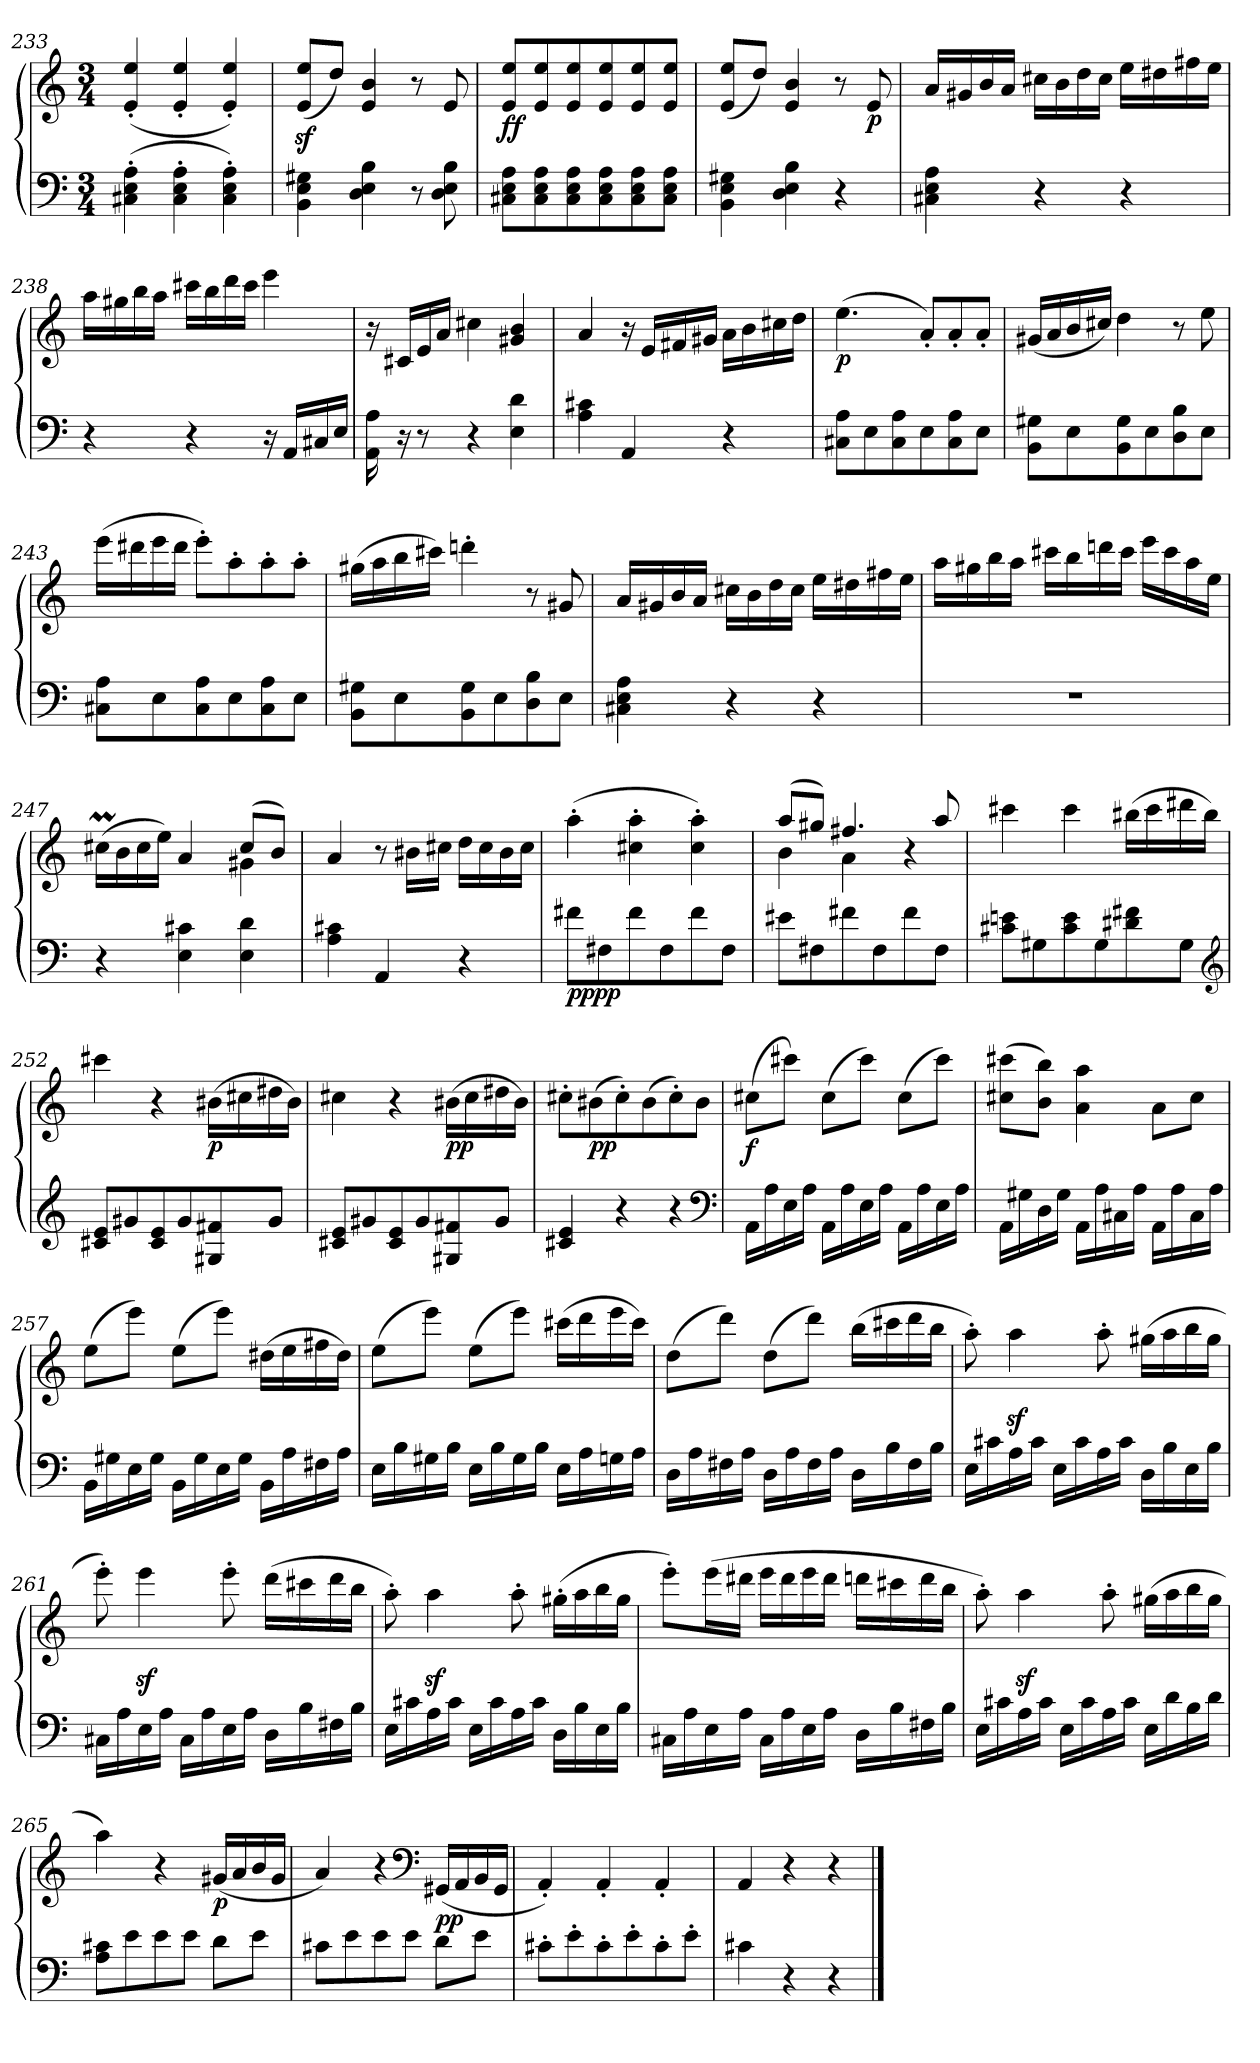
**kern	**kern	**dynam
*part1	*part1	*part1
*staff2	*staff1	*staff1/2
!!LO:PB:g=z
*clefF4	*clefG2	*
*M3/4	*M3/4	*
=233	=233	=233
(>4C#'\ 4E'\ 4A'\	(<4e'/ 4ee'/	.
4C#'\ 4E'\ 4A'\	4e'/ 4ee'/	.
4C#'\ 4E'\ 4A'\)	4e'/ 4ee'/)	.
=234	=234	=234
4BB\ 4E\ 4G#\	(>8ez</ 8eez</L	.
.	8dd/J)	.
4D\ 4E\ 4B\	4e/ 4b/	.
8r	8r	.
8D\ 8E\ 8B\	8e/	.
=235	=235	=235
!	!	!LO:DY:b
8C#\ 8E\ 8A\L	8e/ 8ee/L	ff
8C#\ 8E\ 8A\	8e/ 8ee/	.
8C#\ 8E\ 8A\	8e/ 8ee/	.
8C#\ 8E\ 8A\	8e/ 8ee/	.
8C#\ 8E\ 8A\	8e/ 8ee/	.
8C#\ 8E\ 8A\J	8e/ 8ee/J	.
=236	=236	=236
4BB\ 4E\ 4G#\	(>8e/ 8ee/L	.
.	8dd/J)	.
4D\ 4E\ 4B\	4e/ 4b/	.
4r	8r	.
!	!	!LO:DY:b
.	8e/	p
=237	=237	=237
4C#\ 4E\ 4A\	16a/LL	.
.	16g#/	.
.	16b/	.
.	16a/JJ	.
4r	16cc#\LL	.
.	16b\	.
.	16dd\	.
.	16cc#\JJ	.
4r	16ee\LL	.
.	16dd#X\	.
.	16ff#\	.
.	16ee\JJ	.
=238	=238	=238
4r	16aa\LL	.
.	16gg#\	.
.	16bb\	.
.	16aa\JJ	.
4r	16ccc#\LL	.
.	16bb\	.
.	16ddd\	.
.	16ccc#\JJ	.
16r	4eee\	.
16AA/LL	.	.
16C#/	.	.
16E/JJ	.	.
!!LO:LB:g=z
=239	=239	=239
16AA\ 16A\	16r	.
16r	16c#/LL	.
8r	16e/	.
.	16a/JJ	.
4r	4cc#\	.
4E\ 4d\	4g#/ 4b/	.
=240	=240	=240
4A\ 4c#\	4a/	.
4AA/	16r	.
.	16e/LL	.
.	16f#/	.
.	16g#/JJ	.
4r	16a\LL	.
.	16b\	.
.	16cc#\	.
.	16dd\JJ	.
=241	=241	=241
!	!	!LO:DY:b
8C#\ 8A\L	(>4.ee\	p
8E\	.	.
8C#\ 8A\	.	.
8E\	8a'/L)	.
8C#\ 8A\	8a'/	.
8E\J	8a'/J	.
=242	=242	=242
8BB\ 8G#\L	(<16g#/LL	.
.	16a/	.
8E\	16b/	.
.	16cc#/JJ)	.
8BB\ 8G#\	4dd\	.
8E\	.	.
8D\ 8B\	8r	.
8E\J	8ee\	.
=243	=243	=243
8C#\ 8A\L	(>16eee\LL	.
.	16ddd#X\	.
8E\	16eee\	.
.	16ddd#\JJ	.
8C#\ 8A\	8eee'\L)	.
8E\	8aa'\	.
8C#\ 8A\	8aa'\	.
8E\J	8aa'\J	.
=244	=244	=244
8BB\ 8G#\L	(>16gg#\LL	.
.	16aa\	.
8E\	16bb\	.
.	16ccc#\JJ)	.
8BB\ 8G#\	4dddn'\	.
8E\	.	.
8D\ 8B\	8r	.
8E\J	8g#/	.
!!LO:LB:g=z
=245	=245	=245
4C#\ 4E\ 4A\	16a/LL	.
.	16g#/	.
.	16b/	.
.	16a/JJ	.
4r	16cc#\LL	.
.	16b\	.
.	16dd\	.
.	16cc#\JJ	.
4r	16ee\LL	.
.	16dd#X\	.
.	16ff#\	.
.	16ee\JJ	.
=246	=246	=246
2.r	16aa\LL	.
.	16gg#\	.
.	16bb\	.
.	16aa\JJ	.
.	16ccc#\LL	.
.	16bb\	.
.	16dddn\	.
.	16ccc#\JJ	.
.	16eee\LL	.
.	16ccc#\	.
.	16aa\	.
.	16ee\JJ	.
=247	=247	=247
*	*^	*
4r	(>16cc#m\LL	8ryy	.
.	16b\	.	.
.	16cc#\	4ryy	.
.	16ee\JJ)	.	.
4E\ 4c#\	4a/	.	.
.	.	8ryy	.
4E\ 4d\	(>8cc#/L	4g#\	.
.	8b/J)	.	.
*	*v	*v	*
=248	=248	=248
4A\ 4c#\	4a/	.
4AA/	8r	.
.	16b#X\LL	.
.	16cc#\JJ	.
4r	16dd\LL	.
.	16cc#\	.
.	16b#\	.
.	16cc#\JJ	.
=249	=249	=249
!	!	!LO:DY:b=2
!	!	!LO:DY:n=1:b
8f#\L	(>4aa'\	pp pp
8F#\	.	.
8f#\	4cc#'\ 4aa'\	.
8F#\	.	.
8f#\	4cc#'\ 4aa'\)	.
8F#\J	.	.
!!LO:LB:g=z
=250	=250	=250
*	*^	*
8e#X\L	(>8aa/L	4b\	.
8F#\	8gg#/J)	.	.
8f#\	4.ff#/	4a\	.
8F#\	.	.	.
8f#\	.	4ra	.
8F#\J	8aa/	.	.
*	*v	*v	*
=251	=251	=251
8c#\ 8en\L	4ccc#\	.
8G#\	.	.
8c#\ 8e\	4ccc#\	.
8G#\	.	.
8d#X\ 8f#\	(>16bb#X\LL	.
.	16ccc#\	.
8G#\J	16ddd#X\	.
.	16bb#\JJ)	.
*clefG2	*	*
=252	=252	=252
8c#/ 8e/L	4ccc#\	.
8g#/	.	.
8c#/ 8e/	4r	.
8g#/	.	.
!	!	!LO:DY:b
8G#/ 8f#/	(>16b#X\LL	p
.	16cc#\	.
8g#/J	16dd#X\	.
.	16b#\JJ)	.
=253	=253	=253
8c#/ 8e/L	4cc#\	.
8g#/	.	.
8c#/ 8e/	4r	.
8g#/	.	.
!	!	!LO:DY:b
8G#/ 8f#/	(>16b#X\LL	pp
.	16cc#\	.
8g#/J	16dd#X\	.
.	16b#\JJ)	.
=254	=254	=254
4c#/ 4e/	8cc#'\L	.
!	!	!LO:DY:b
.	(>8b#X\	pp
4r	8cc#'\)	.
.	(>8b#\	.
4r	8cc#'\)	.
.	8b#\J	.
*clefF4	*	*
!!LO:LB:g=z
=255	=255	=255
!	!	!LO:DY:b
16AA\LL	(>8cc#\L	f
16A\	.	.
16E\	8ccc#\J)	.
16A\JJ	.	.
16AA\LL	(>8cc#\L	.
16A\	.	.
16E\	8ccc#\J)	.
16A\JJ	.	.
16AA\LL	(>8cc#\L	.
16A\	.	.
16E\	8ccc#\J)	.
16A\JJ	.	.
=256	=256	=256
16AA\LL	(>8cc#\ 8ccc#\L	.
16G#\	.	.
16D\	8b\ 8bb\J)	.
16G#\JJ	.	.
16AA\LL	4a\ 4aa\	.
16A\	.	.
16C#\	.	.
16A\JJ	.	.
16AA\LL	8a\L	.
16A\	.	.
16C#\	8cc#\J	.
16A\JJ	.	.
=257	=257	=257
16BB\LL	(>8ee\L	.
16G#\	.	.
16E\	8eee\J)	.
16G#\JJ	.	.
16BB\LL	(>8ee\L	.
16G#\	.	.
16E\	8eee\J)	.
16G#\JJ	.	.
16BB\LL	(>16dd#X\LL	.
16A\	16ee\	.
16F#\	16ff#\	.
16A\JJ	16dd#\JJ)	.
=258	=258	=258
16E\LL	(>8ee\L	.
16B\	.	.
16G#\	8eee\J)	.
16B\JJ	.	.
16E\LL	(>8ee\L	.
16B\	.	.
16G#\	8eee\J)	.
16B\JJ	.	.
16E\LL	(>16ccc#\LL	.
16A\	16ddd\	.
16Gn\	16eee\	.
16A\JJ	16ccc#\JJ)	.
!!LO:LB:g=z
=259	=259	=259
16D\LL	(>8dd\L	.
16A\	.	.
16F#\	8ddd\J)	.
16A\JJ	.	.
16D\LL	(>8dd\L	.
16A\	.	.
16F#\	8ddd\J)	.
16A\JJ	.	.
16D\LL	(>16bb\LL	.
16B\	16ccc#\	.
16F#\	16ddd\	.
16B\JJ	16bb\JJ	.
=260	=260	=260
16E\LL	8aa'\)	.
16c#\	.	.
16A\	4aaz<\	.
16c#\JJ	.	.
16E\LL	.	.
16c#\	.	.
16A\	8aa'\	.
16c#\JJ	.	.
16D\LL	(>16gg#\LL	.
16B\	16aa\	.
16E\	16bb\	.
16B\JJ	16gg#\JJ	.
=261	=261	=261
16C#\LL	8eee'\)	.
16A\	.	.
16E\	4eeez<\	.
16A\JJ	.	.
16C#\LL	.	.
16A\	.	.
16E\	8eee'\	.
16A\JJ	.	.
16D\LL	(>16ddd\LL	.
16B\	16ccc#\	.
16F#\	16ddd\	.
16B\JJ	16bb\JJ	.
=262	=262	=262
16E\LL	8aa'\)	.
16c#\	.	.
16A\	4aaz<\	.
16c#\JJ	.	.
16E\LL	.	.
16c#\	.	.
16A\	8aa'\	.
16c#\JJ	.	.
16D\LL	(>16gg#'\LL	.
16B\	16aa\	.
16E\	16bb\	.
16B\JJ	16gg#\JJ	.
!!LO:LB:g=z
=263	=263	=263
16C#\LL	8eee'\L)	.
16A\	.	.
16E\	(>16eee\L	.
16A\JJ	16ddd#X\JJ	.
16C#\LL	16eee\LL	.
16A\	16ddd#\	.
16E\	16eee\	.
16A\JJ	16ddd#\JJ	.
16D\LL	16dddn\LL	.
16B\	16ccc#\	.
16F#\	16ddd\	.
16B\JJ	16bb\JJ	.
=264	=264	=264
16E\LL	8aa'\)	.
16c#\	.	.
16A\	4aaz<\	.
16c#\JJ	.	.
16E\LL	.	.
16c#\	.	.
16A\	8aa'\	.
16c#\JJ	.	.
16E\LL	(>16gg#\LL	.
16d\	16aa\	.
16B\	16bb\	.
16d\JJ	16gg#\JJ	.
=265	=265	=265
8A\ 8c#\L	4aa\)	.
8e\	.	.
8e\	4r	.
8e\J	.	.
!	!	!LO:DY:b
8d\L	(<16g#/LL	p
.	16a/	.
8e\J	16b/	.
.	16g#/JJ	.
=266	=266	=266
8c#\L	4a/)	.
8e\	.	.
8e\	4r	.
8e\J	.	.
*	*clefF4	*
!	!	!LO:DY:b
8d\L	(<16GG#/LL	pp
.	16AA/	.
8e\J	16BB/	.
.	16GG#/JJ	.
=267	=267	=267
8c#'\L	4AA'/)	.
8e'\	.	.
8c#'\	4AA'/	.
8e'\	.	.
8c#'\	4AA'/	.
8e'\J	.	.
=268	=268	=268
4c#\	4AA/	.
4r	4r	.
4r	4r	.
==	==	==
*-	*-	*-
